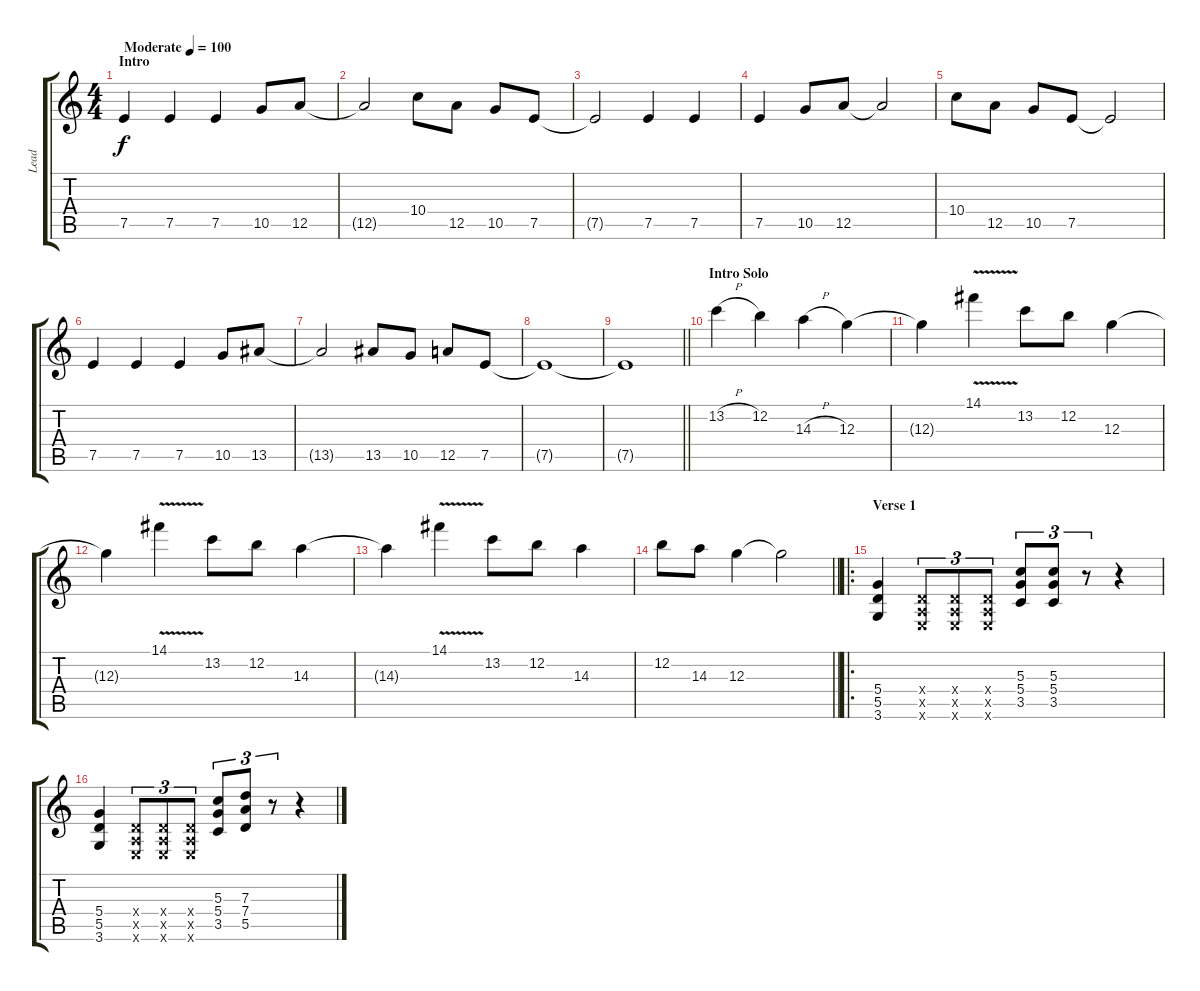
\track ("Lead" "Lead") {instrument overdrivenguitar}
\staff {score tabs}
\tuning (E4 B3 G3 D3 A2 E2) {hide}
\ts (4 4)
\section ("" "Intro")
\tempo (100 "Moderate")
\clef g2
\ks c
7.5.4{dy f instrument overdrivenguitar} 7.5.4 7.5.4 10.5.8 12.5.8 |
12.5{t}.2 10.4.8 12.5.8 10.5.8 7.5.8 |
7.5{t}.2 7.5.4 7.5.4 |
7.5.4 10.5.8 12.5.8 12.5{t}.2 |
10.4.8 12.5.8 10.5.8 7.5.8 7.5{t}.2 |
7.5.4 7.5.4 7.5.4 10.5.8 13.5.8 |
13.5{t}.2 13.5.8 10.5.8 12.5.8 7.5.8 |
7.5{t}.1 |
\barLineRight lightlight
7.5{t}.1 |
\section ("" "Intro Solo")
13.2{h}.4 12.2.4 14.3{h}.4 12.3.4 |
12.3{t}.4 14.1{v}.4 13.2.8 12.2.8 12.3.4 |
12.3{t}.4 14.1{v}.4 13.2.8 12.2.8 14.3.4 |
14.3{t}.4 14.1{v}.4 13.2.8 12.2.8 14.3.4 |
\barLineRight lightlight
12.2.8 14.3.8 12.3.4 12.3{t}.2 |
\ro
\section ("" "Verse 1")
(5.4 5.5 3.6).4 (0.4{x} 0.5{x} 0.6{x}).8{tu (3 2)} (0.4{x} 0.5{x} 0.6{x}).8{tu (3 2)} (0.4{x} 0.5{x} 0.6{x}).8{tu (3 2)} (5.3 5.4 3.5).8{tu (3 2)} (5.3 5.4 3.5).8{tu (3 2)} r.8{tu (3 2)} r.4 |
(5.4 5.5 3.6).4 (0.4{x} 0.5{x} 0.6{x}).8{tu (3 2)} (0.4{x} 0.5{x} 0.6{x}).8{tu (3 2)} (0.4{x} 0.5{x} 0.6{x}).8{tu (3 2)} (5.3 5.4 3.5).8{tu (3 2)} (7.3 7.4 5.5).8{tu (3 2)} r.8{tu (3 2)} r.4
